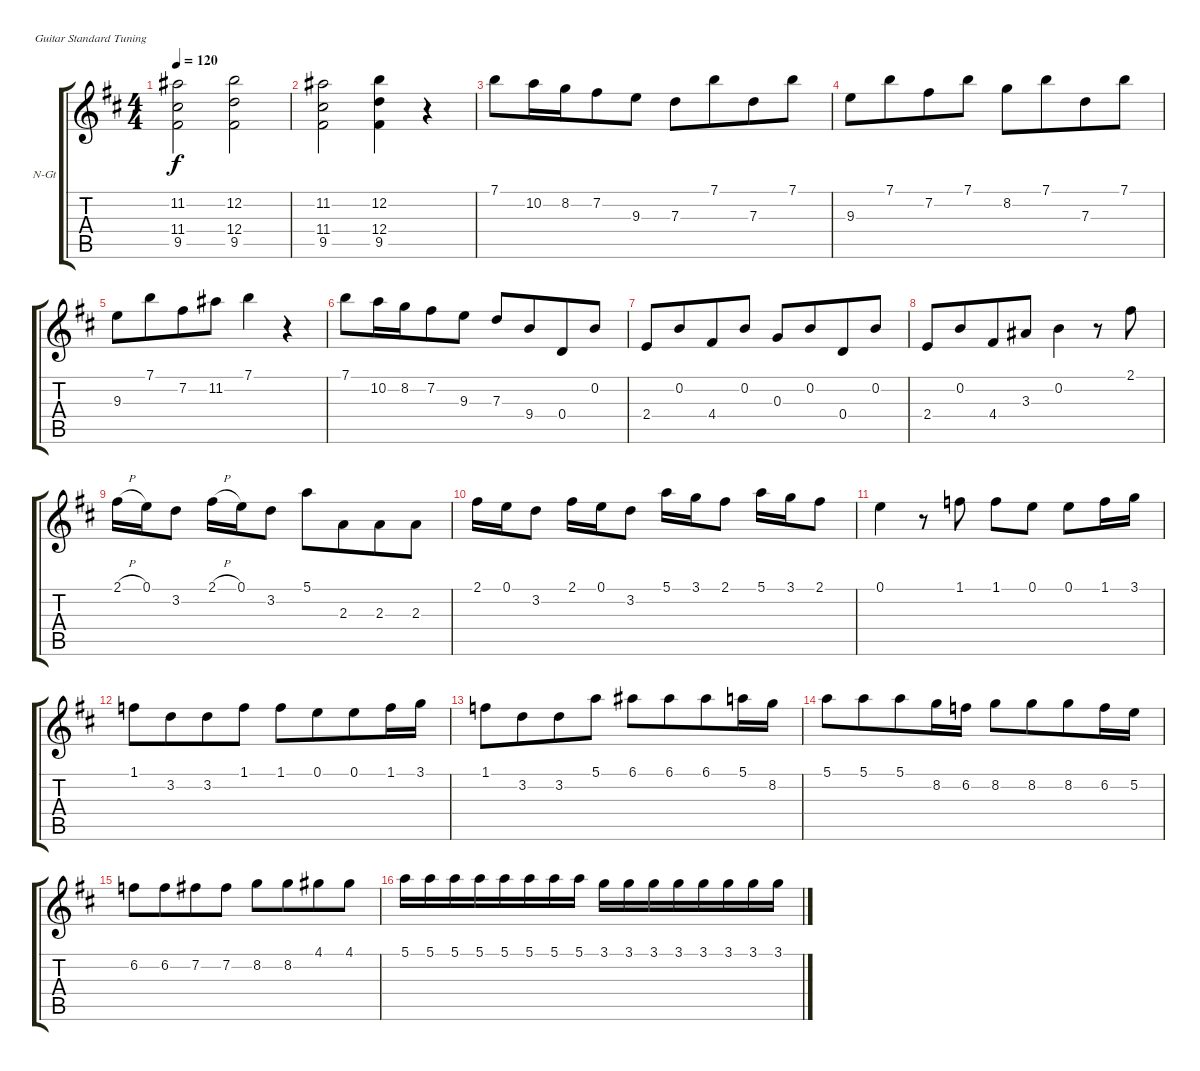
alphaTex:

\defaultSystemsLayout 4
\bracketExtendMode groupsimilarinstruments
\firstSystemTrackNameOrientation horizontal
\otherSystemsTrackNameOrientation horizontal
\track ("Nylon Guitar" "N-Gt") {instrument acousticguitarnylon}
\staff {score tabs}
\tuning (E4 B3 G3 D3 A2 E2)
\ts (4 4)
\tempo 120
\clef g2
\ks d
(11.2 11.4 9.5).2{dy f} (9.5 12.4 12.2).2 |
(11.2 11.4 9.5).2 (9.5 12.4 12.2).4 r.4 |
7.1.8{beam merge} 10.2.16{beam merge} 8.2.16{beam merge} 7.2.8{beam merge} 9.3.8 7.3.8{beam merge} 7.1.8{beam merge} 7.3.8{beam merge} 7.1.8 |
9.3.8{beam merge} 7.1.8{beam merge} 7.2.8{beam merge} 7.1.8 8.2.8{beam merge} 7.1.8{beam merge} 7.3.8{beam merge} 7.1.8 |
9.3.8{beam merge} 7.1.8{beam merge} 7.2.8{beam merge} 11.2.8 7.1.4 r.4 |
7.1.8{beam merge} 10.2.16{beam merge} 8.2.16{beam merge} 7.2.8{beam merge} 9.3.8 7.3.8{beam merge} 9.4.8{beam merge} 0.4.8{beam merge} 0.2.8 |
2.4.8{beam merge} 0.2.8{beam merge} 4.4.8{beam merge} 0.2.8 0.3.8{beam merge} 0.2.8{beam merge} 0.4.8{beam merge} 0.2.8 |
2.4.8{beam merge} 0.2.8{beam merge} 4.4.8{beam merge} 3.3.8 0.2.4 r.8 2.1.8 |
2.1{h}.16 0.1.16 3.2.8 2.1{h}.16 0.1.16 3.2.8 5.1.8{beam merge} 2.3.8{beam merge} 2.3.8{beam merge} 2.3.8 |
2.1.16 0.1.16 3.2.8 2.1.16 0.1.16 3.2.8 5.1.16 3.1.16 2.1.8 5.1.16 3.1.16 2.1.8 |
0.1.4 r.8 1.1.8 1.1.8 0.1.8 0.1.8 1.1.16 3.1.16 |
1.1.8{beam merge} 3.2.8{beam merge} 3.2.8{beam merge} 1.1.8 1.1.8{beam merge} 0.1.8{beam merge} 0.1.8{beam merge} 1.1.16{beam merge} 3.1.16 |
1.1.8{beam merge} 3.2.8{beam merge} 3.2.8{beam merge} 5.1.8 6.1.8{beam merge} 6.1.8{beam merge} 6.1.8{beam merge} 5.1.16{beam merge} 8.2.16 |
5.1.8{beam merge} 5.1.8{beam merge} 5.1.8{beam merge} 8.2.16{beam merge} 6.2.16 8.2.8{beam merge} 8.2.8{beam merge} 8.2.8{beam merge} 6.2.16{beam merge} 5.2.16 |
6.2.8{beam merge} 6.2.8{beam merge} 7.2.8{beam merge} 7.2.8 8.2.8{beam merge} 8.2.8{beam merge} 4.1.8{beam merge} 4.1.8 |
5.1.16{beam merge} 5.1.16{beam merge} 5.1.16{beam merge} 5.1.16{beam merge} 5.1.16{beam merge} 5.1.16{beam merge} 5.1.16{beam merge} 5.1.16 3.1.16{beam merge} 3.1.16{beam merge} 3.1.16{beam merge} 3.1.16{beam merge} 3.1.16{beam merge} 3.1.16{beam merge} 3.1.16{beam merge} 3.1.16
